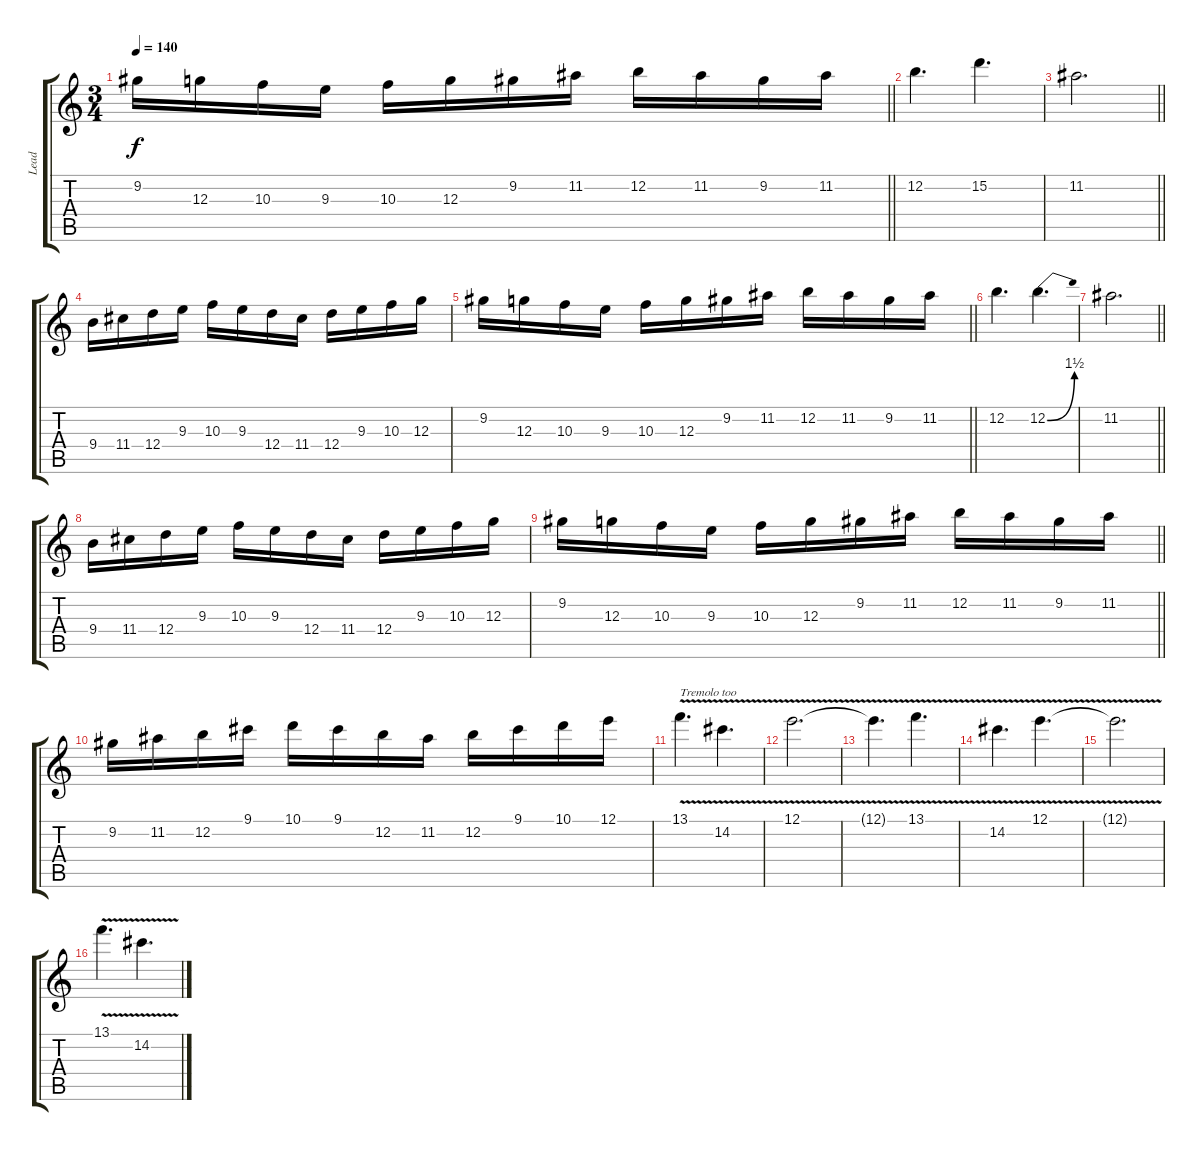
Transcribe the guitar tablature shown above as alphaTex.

\track ("Lead" "Lead") {instrument distortionguitar}
\staff {score tabs}
\tuning (E4 B3 G3 D3 A2 E2) {hide}
\ts (3 4)
\tempo 140
\clef g2
\barLineRight lightlight
\ks c
9.2.16{dy f} 12.3.16 10.3.16 9.3.16 10.3.16 12.3.16 9.2.16 11.2.16 12.2.16 11.2.16 9.2.16 11.2.16 |
12.2.4{d} 15.2.4{d} |
\barLineRight lightlight
11.2.2{d} |
9.4.16 11.4.16 12.4.16 9.3.16 10.3.16 9.3.16 12.4.16 11.4.16 12.4.16 9.3.16 10.3.16 12.3.16 |
\barLineRight lightlight
9.2.16 12.3.16 10.3.16 9.3.16 10.3.16 12.3.16 9.2.16 11.2.16 12.2.16 11.2.16 9.2.16 11.2.16 |
12.2.4{d} 12.2{be (bend 0 0 60 6)}.4{d} |
\barLineRight lightlight
11.2.2{d} |
9.4.16 11.4.16 12.4.16 9.3.16 10.3.16 9.3.16 12.4.16 11.4.16 12.4.16 9.3.16 10.3.16 12.3.16 |
\barLineRight lightlight
9.2.16 12.3.16 10.3.16 9.3.16 10.3.16 12.3.16 9.2.16 11.2.16 12.2.16 11.2.16 9.2.16 11.2.16 |
9.2.16 11.2.16 12.2.16 9.1.16 10.1.16 9.1.16 12.2.16 11.2.16 12.2.16 9.1.16 10.1.16 12.1.16 |
13.1{v}.4{d txt "Tremolo too"} 14.2{v}.4{d} |
12.1{v}.2{d} |
12.1{t}.4{d} 13.1{v}.4{d} |
14.2{v}.4{d} 12.1{v}.4{d} |
12.1{t}.2{d} |
13.1{v}.4{d} 14.2{v}.4{d}
